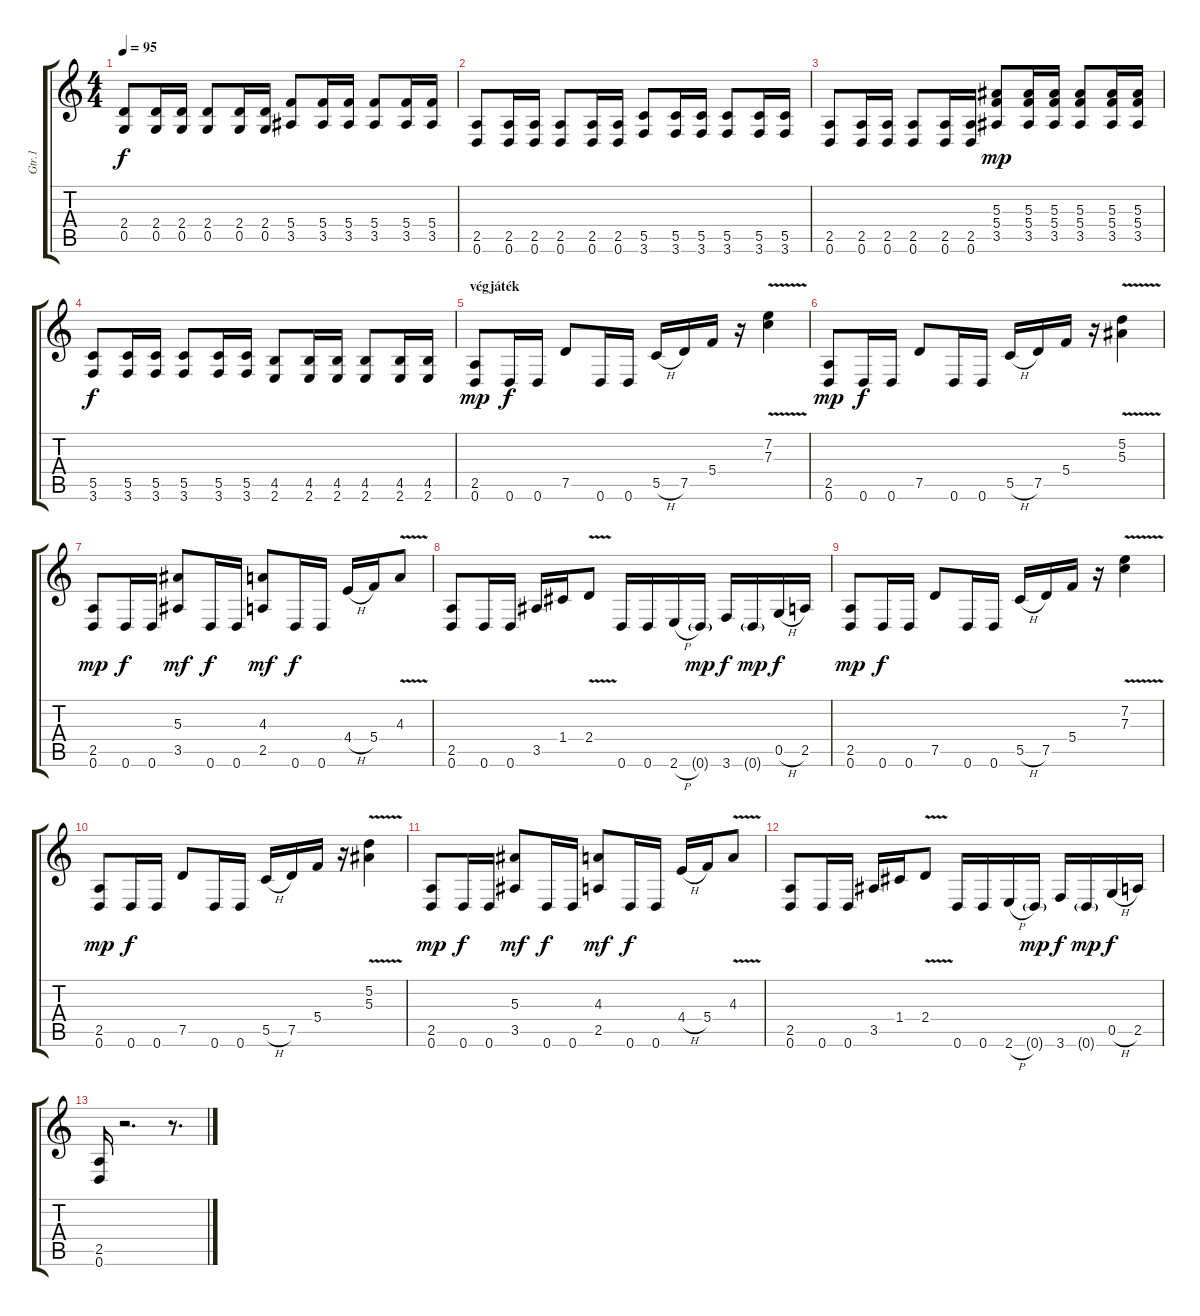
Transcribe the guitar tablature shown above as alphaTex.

\track ("Gtr.1" "Gtr.1") {instrument overdrivenguitar}
\staff {score tabs}
\tuning (D4 A3 F3 C3 G2 D2) {hide}
\ts (4 4)
\tempo 95
\clef g2
\ks c
(2.4 0.5).8{dy f} (2.4 0.5).16 (2.4 0.5).16 (2.4 0.5).8 (2.4 0.5).16 (2.4 0.5).16 (5.4 3.5).8 (5.4 3.5).16 (5.4 3.5).16 (5.4 3.5).8 (5.4 3.5).16 (5.4 3.5).16 |
(2.5 0.6).8 (2.5 0.6).16 (2.5 0.6).16 (2.5 0.6).8 (2.5 0.6).16 (2.5 0.6).16 (5.5 3.6).8 (5.5 3.6).16 (5.5 3.6).16 (5.5 3.6).8 (5.5 3.6).16 (5.5 3.6).16 |
(2.5 0.6).8 (2.5 0.6).16 (2.5 0.6).16 (2.5 0.6).8 (2.5 0.6).16 (2.5 0.6).16 (5.3 5.4 3.5).8{dy mp} (5.3 5.4 3.5).16 (5.3 5.4 3.5).16 (5.3 5.4 3.5).8 (5.3 5.4 3.5).16 (5.3 5.4 3.5).16 |
(5.5 3.6).8{dy f} (5.5 3.6).16 (5.5 3.6).16 (5.5 3.6).8 (5.5 3.6).16 (5.5 3.6).16 (4.5 2.6).8 (4.5 2.6).16 (4.5 2.6).16 (4.5 2.6).8 (4.5 2.6).16 (4.5 2.6).16 |
\section ("" "végjáték")
(2.5 0.6).8{dy mp} 0.6.16{dy f} 0.6.16 7.5.8 0.6.16 0.6.16 5.5{h}.16 7.5.16 5.4.16 r.16 (7.2{v} 7.3{v}).4 |
(2.5 0.6).8{dy mp} 0.6.16{dy f} 0.6.16 7.5.8 0.6.16 0.6.16 5.5{h}.16 7.5.16 5.4.16 r.16 (5.2{v} 5.3{v}).4 |
(2.5 0.6).8{dy mp} 0.6.16{dy f} 0.6.16 (5.3 3.5).8{dy mf} 0.6.16{dy f} 0.6.16 (4.3 2.5).8{dy mf} 0.6.16{dy f} 0.6.16 4.4{h}.16 5.4.16 4.3{v}.8 |
(2.5 0.6).8 0.6.16 0.6.16 3.5.16 1.4.16 2.4{v}.8 0.6.16 0.6.16 2.6{h}.16 0.6{g}.16{dy mp} 3.6.16{dy f} 0.6{g}.16{dy mp} 0.5{h}.16{dy f} 2.5.16 |
(2.5 0.6).8{dy mp} 0.6.16{dy f} 0.6.16 7.5.8 0.6.16 0.6.16 5.5{h}.16 7.5.16 5.4.16 r.16 (7.2{v} 7.3{v}).4 |
(2.5 0.6).8{dy mp} 0.6.16{dy f} 0.6.16 7.5.8 0.6.16 0.6.16 5.5{h}.16 7.5.16 5.4.16 r.16 (5.2{v} 5.3{v}).4 |
(2.5 0.6).8{dy mp} 0.6.16{dy f} 0.6.16 (5.3 3.5).8{dy mf} 0.6.16{dy f} 0.6.16 (4.3 2.5).8{dy mf} 0.6.16{dy f} 0.6.16 4.4{h}.16 5.4.16 4.3{v}.8 |
(2.5 0.6).8 0.6.16 0.6.16 3.5.16 1.4.16 2.4{v}.8 0.6.16 0.6.16 2.6{h}.16 0.6{g}.16{dy mp} 3.6.16{dy f} 0.6{g}.16{dy mp} 0.5{h}.16{dy f} 2.5.16 |
(2.5 0.6).16 r.2{d} r.8{d}
